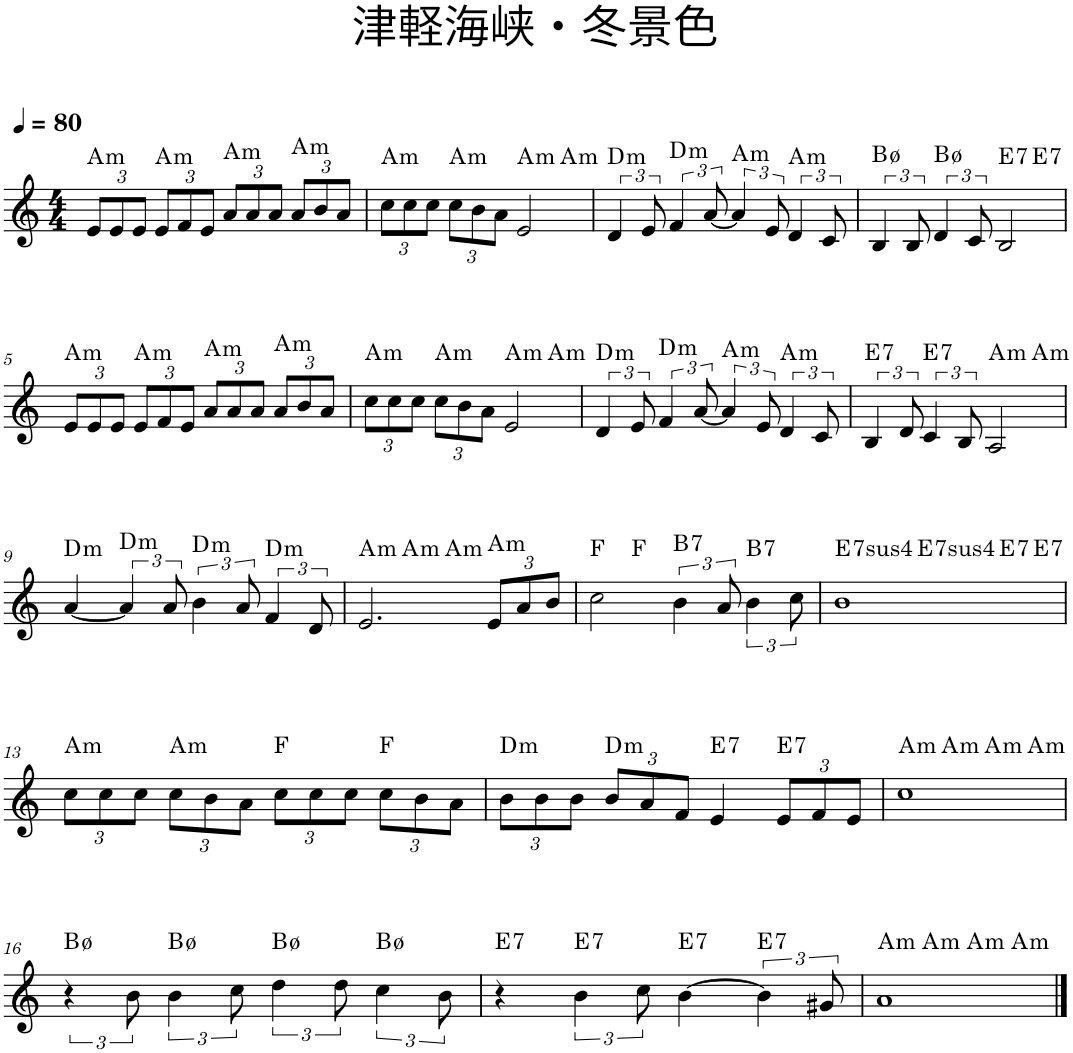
**kern	**harte
*part1	*part1
*staff1	*
*I"Piano	*
*I'Pno.	*
*clefG2	*
*k[]	*
*M4/4	*
*MM80	*
*Xbrackettup	*
=1	=1
!	!LO:H:kt=m
12e/L	A:min
12e/	.
12e/J	.
!	!LO:H:kt=m
12e/L	A:min
12f/	.
12e/J	.
!	!LO:H:kt=m
12a/L	A:min
12a/	.
12a/J	.
!	!LO:H:kt=m
12a/L	A:min
12b/	.
12a/J	.
=2	=2
!	!LO:H:kt=m
*^	*
12cc\L	2.ryy	A:min
12cc\	.	.
12cc\J	.	.
!	!	!LO:H:kt=m
12cc\L	.	A:min
12b\	.	.
12a\J	.	.
!	!	!LO:H:kt=m
2e/	.	A:min
!	!	!LO:H:kt=m
.	4ryy	A:min
*v	*v	*
=3	=3
*brackettup	*
*^	*
!	!	!LO:H:kt=m
*v	*v	*
6d/	D:min
12e/	.
!	!LO:H:kt=m
6f/	D:min
[12a/	.
!	!LO:H:kt=m
6a/]	A:min
12e/	.
!	!LO:H:kt=m
6d/	A:min
12c/	.
=4	=4
*^	*
6B/	2.ryy	B:hdim7
12B/	.	.
6d/	.	B:hdim7
12c/	.	.
!	!	!LO:H:kt=7
2B/	.	E:7
!	!	!LO:H:kt=7
.	4ryy	E:7
*v	*v	*
!!LO:LB:g=z
=5	=5
*Xbrackettup	*
*^	*
!	!	!LO:H:kt=m
*v	*v	*
12e/L	A:min
12e/	.
12e/J	.
!	!LO:H:kt=m
12e/L	A:min
12f/	.
12e/J	.
!	!LO:H:kt=m
12a/L	A:min
12a/	.
12a/J	.
!	!LO:H:kt=m
12a/L	A:min
12b/	.
12a/J	.
=6	=6
!	!LO:H:kt=m
*^	*
12cc\L	2.ryy	A:min
12cc\	.	.
12cc\J	.	.
!	!	!LO:H:kt=m
12cc\L	.	A:min
12b\	.	.
12a\J	.	.
!	!	!LO:H:kt=m
2e/	.	A:min
!	!	!LO:H:kt=m
.	4ryy	A:min
*v	*v	*
=7	=7
*brackettup	*
*^	*
!	!	!LO:H:kt=m
*v	*v	*
6d/	D:min
12e/	.
!	!LO:H:kt=m
6f/	D:min
[12a/	.
!	!LO:H:kt=m
6a/]	A:min
12e/	.
!	!LO:H:kt=m
6d/	A:min
12c/	.
=8	=8
!	!LO:H:kt=7
*^	*
6B/	2.ryy	E:7
12d/	.	.
!	!	!LO:H:kt=7
6c/	.	E:7
12B/	.	.
!	!	!LO:H:kt=m
2A/	.	A:min
!	!	!LO:H:kt=m
.	4ryy	A:min
!!LO:LB:g=z	!!
=9	=9	=9
!	!	!LO:H:kt=m
*v	*v	*
[4a/	D:min
!	!LO:H:kt=m
6a/]	D:min
12a/	.
!	!LO:H:kt=m
6b\	D:min
12a/	.
!	!LO:H:kt=m
6f/	D:min
12d/	.
=10	=10
!	!LO:H:kt=m
*^	*
*	*^	*
2.e/	4ryy	2ryy	A:min
!	!	!	!LO:H:kt=m
.	2.ryy	.	A:min
!	!	!	!LO:H:kt=m
.	.	2ryy	A:min
*Xbrackettup	*	*	*
!	!	!	!LO:H:kt=m
12e/L	.	.	A:min
12a/	.	.	.
12b/J	.	.	.
*	*v	*v	*
=11	=11	=11
2cc\	4ryy	F:maj
.	2.ryy	F:maj
*brackettup	*	*
!	!	!LO:H:kt=7
6b\	.	B:7
12a/	.	.
!	!	!LO:H:kt=7
6b\	.	B:7
12cc\	.	.
=12	=12	=12
!	!	!LO:H:kt=74
*^	*^	*
1b	4ryy	2ryy	2.ryy	E:sus4(7)
!	!	!	!	!LO:H:kt=74
.	2.ryy	.	.	E:sus4(7)
!	!	!	!	!LO:H:kt=7
.	.	2ryy	.	E:7
!	!	!	!	!LO:H:kt=7
.	.	.	4ryy	E:7
*v	*v	*v	*v	*
!!LO:LB:g=z
=13	=13
*Xbrackettup	*
*^	*
*	*^	*
*	*	*^	*
!	!	!	!	!LO:H:kt=m
*v	*v	*v	*v	*
12cc\L	A:min
12cc\	.
12cc\J	.
!	!LO:H:kt=m
12cc\L	A:min
12b\	.
12a\J	.
12cc\L	F:maj
12cc\	.
12cc\J	.
12cc\L	F:maj
12b\	.
12a\J	.
=14	=14
!	!LO:H:kt=m
12b\L	D:min
12b\	.
12b\J	.
!	!LO:H:kt=m
12b/L	D:min
12a/	.
12f/J	.
!	!LO:H:kt=7
4e/	E:7
!	!LO:H:kt=7
12e/L	E:7
12f/	.
12e/J	.
=15	=15
!	!LO:H:kt=m
*^	*
*	*^	*
*	*	*^	*
1cc	4ryy	2ryy	2.ryy	A:min
!	!	!	!	!LO:H:kt=m
.	2.ryy	.	.	A:min
!	!	!	!	!LO:H:kt=m
.	.	2ryy	.	A:min
!	!	!	!	!LO:H:kt=m
.	.	.	4ryy	A:min
*v	*v	*v	*v	*
!!LO:LB:g=z
=16	=16
*brackettup	*
6r	B:hdim7
12b\	.
6b\	B:hdim7
12cc\	.
6dd\	B:hdim7
12dd\	.
6cc\	B:hdim7
12b\	.
=17	=17
!	!LO:H:kt=7
4r	E:7
!	!LO:H:kt=7
6b\	E:7
12cc\	.
!	!LO:H:kt=7
[4b\	E:7
!	!LO:H:kt=7
6b\]	E:7
12g#X/	.
=18	=18
!	!LO:H:kt=m
*^	*
*	*^	*
*	*	*^	*
1a	4ryy	2ryy	2.ryy	A:min
!	!	!	!	!LO:H:kt=m
.	2.ryy	.	.	A:min
!	!	!	!	!LO:H:kt=m
.	.	2ryy	.	A:min
!	!	!	!	!LO:H:kt=m
.	.	.	4ryy	A:min
*v	*v	*v	*v	*
==	==
*-	*-
